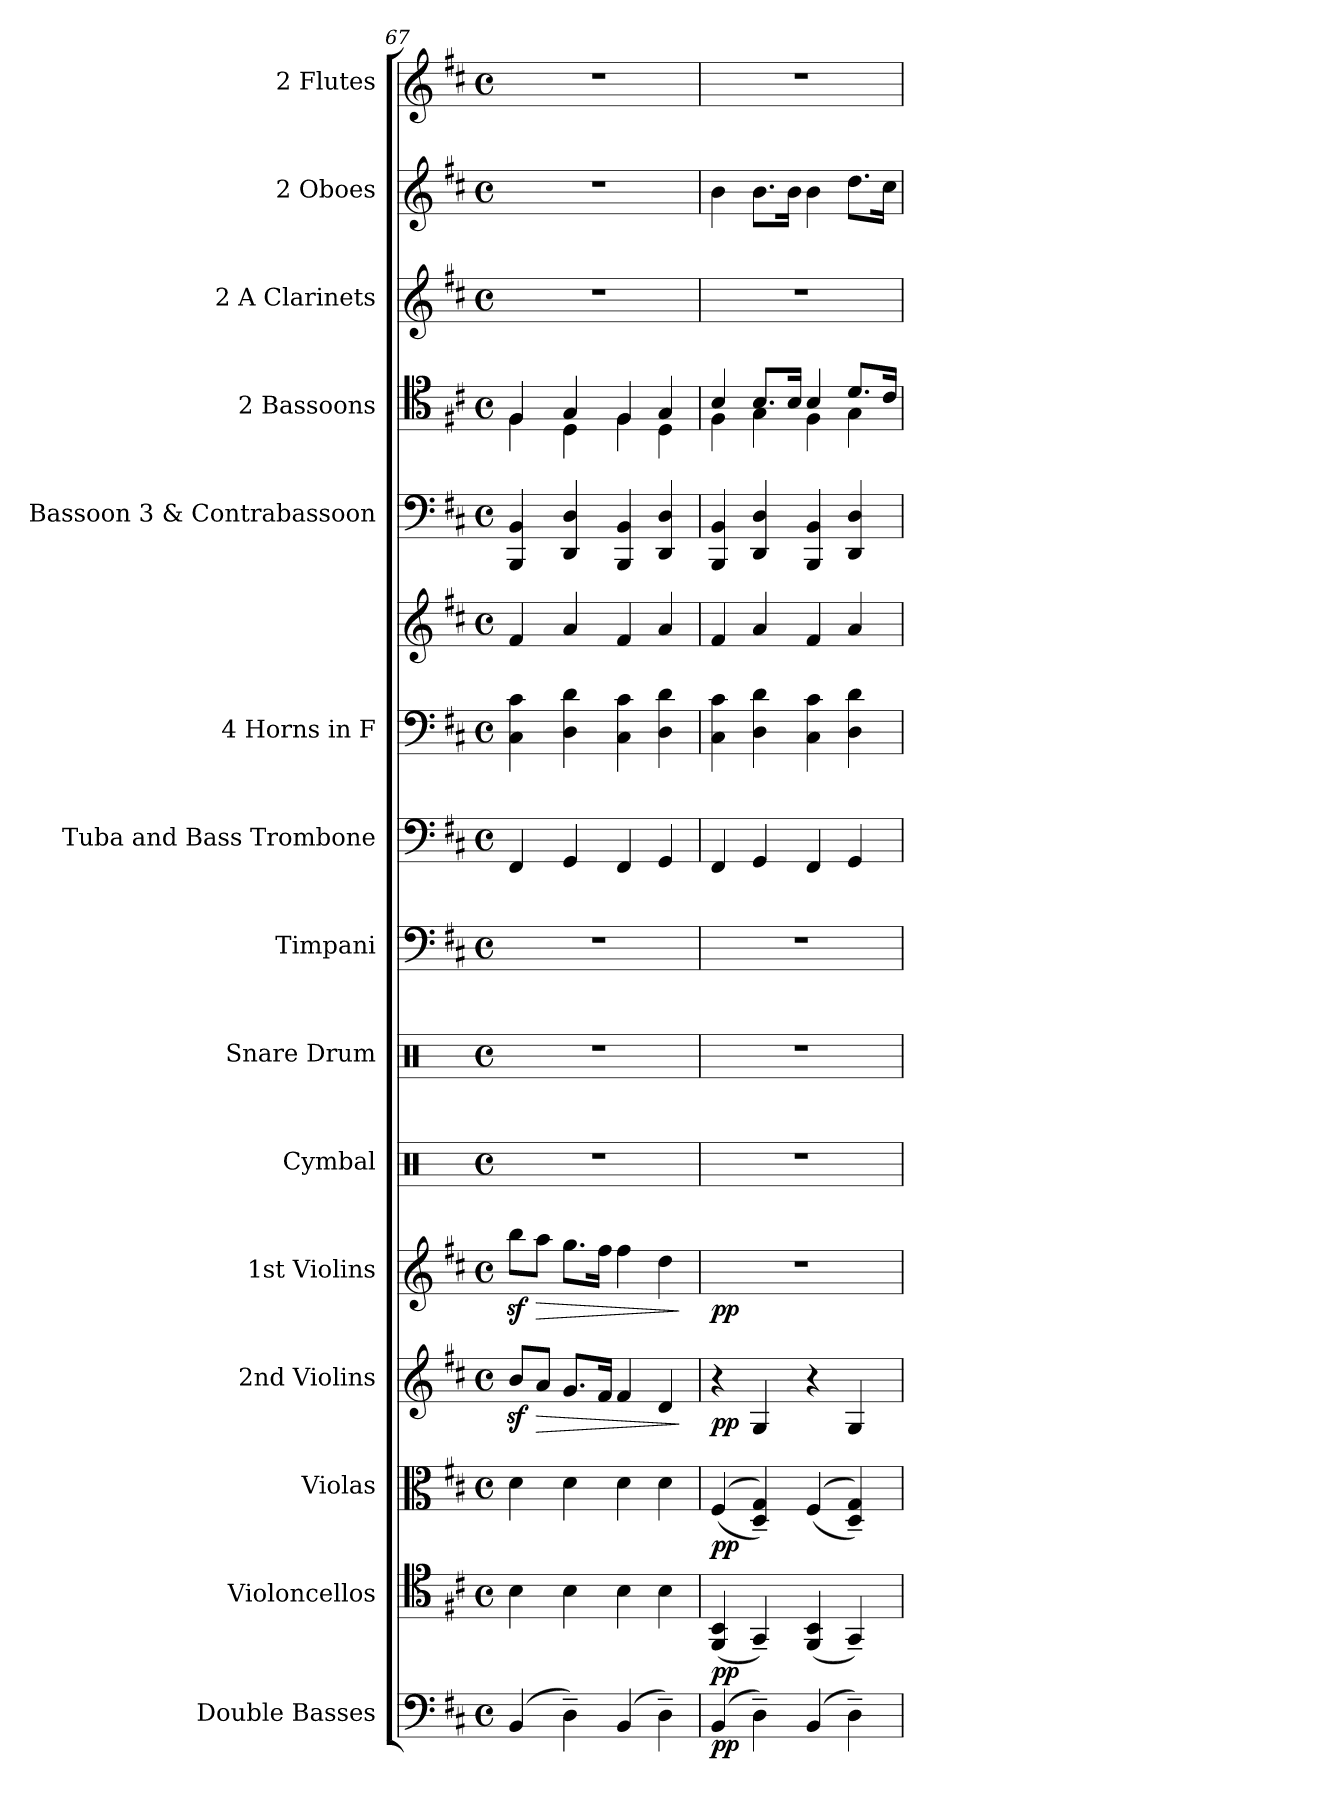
**kern	**dynam	**kern	**dynam	**kern	**dynam	**kern	**dynam	**kern	**dynam	**kern	**kern	**kern	**kern	**kern	**kern	**kern	**kern	**kern	**kern	**kern
*part15	*part15	*part14	*part14	*part13	*part13	*part12	*part12	*part11	*part11	*part10	*part9	*part8	*part7	*part6	*part6	*part5	*part4	*part3	*part2	*part1
*staff16	*staff16	*staff15	*staff15	*staff14	*staff14	*staff13	*staff13	*staff12	*staff12	*staff11	*staff10	*staff9	*staff8	*staff7	*staff6	*staff5	*staff4	*staff3	*staff2	*staff1
*I"Double Basses	*	*I"Violoncellos	*	*I"Violas	*	*I"2nd Violins	*	*I"1st Violins	*	*I"Cymbal	*I"Snare Drum	*I"Timpani	*I"Tuba and  Bass Trombone	*I"4 Horns in F	*	*I"Bassoon 3 &amp; Contrabassoon	*I"2 Bassoons	*I"2 A Clarinets	*I"2 Oboes	*I"2 Flutes
*	*	*	*	*	*	*	*	*	*	*I'Cym	*I'Sn Dr	*I'Timp	*I'Tba	*I'Hn	*	*I'Bsn	*I'Bsn	*I'Cl	*I'Ob	*I'Fl
*clefF4	*	*clefC4	*	*clefC3	*	*clefG2	*	*clefG2	*	*clefX	*clefX	*clefF4	*clefF4	*clefF4	*clefG2	*clefF4	*clefC4	*clefG2	*clefG2	*clefG2
*ITrd7c12	*	*	*	*	*	*	*	*	*	*	*	*	*	*ITrd4c7	*ITrd4c7	*	*	*ITrd2c3	*	*
*k[f#c#]	*	*k[f#c#]	*	*k[f#c#]	*	*k[f#c#]	*	*k[f#c#]	*	*k[]	*k[]	*k[f#c#]	*k[f#c#]	*k[f#]	*k[f#]	*k[f#c#]	*k[f#c#]	*k[f#c#g#d#a#]	*k[f#c#]	*k[f#c#]
*M4/4	*	*M4/4	*	*M4/4	*	*M4/4	*	*M4/4	*	*M4/4	*M4/4	*M4/4	*M4/4	*M4/4	*M4/4	*M4/4	*M4/4	*M4/4	*M4/4	*M4/4
*met(c)	*	*met(c)	*	*met(c)	*	*met(c)	*	*met(c)	*	*met(c)	*met(c)	*met(c)	*met(c)	*met(c)	*met(c)	*met(c)	*met(c)	*met(c)	*met(c)	*met(c)
=67	=67	=67	=67	=67	=67	=67	=67	=67	=67	=67	=67	=67	=67	=67	=67	=67	=67	=67	=67	=67
*	*	*	*	*	*	*	*	*	*	*	*	*	*	*	*	*	*^	*	*	*
(>4BBB/	.	4B\	.	4d\	.	8bz</L	.	8bbz<\L	.	1r	1r	1r	4FF#/	4FF#\ 4F#\	4B/	4BBB/ 4BB/	4F#/	4F#\	1r	1r	1r
!	!	!	!	!	!	!	!LO:HP:b	!	!LO:HP:b	!	!	!	!	!	!	!	!	!	!	!	!
.	.	.	.	.	.	8a/J	>	8aa\J	>	.	.	.	.	.	.	.	.	.	.	.	.
4DD~\)	.	4B\	.	4d\	.	8.g/L	.	8.gg\L	.	.	.	.	4GG/	4GG\ 4G\	4d/	4DD/ 4D/	4G/	4D\	.	.	.
.	.	.	.	.	.	16f#/Jk	.	16ff#\Jk	.	.	.	.	.	.	.	.	.	.	.	.	.
(>4BBB/	.	4B\	.	4d\	.	4f#/	.	4ff#\	.	.	.	.	4FF#/	4FF#\ 4F#\	4B/	4BBB/ 4BB/	4F#/	4F#\	.	.	.
4DD~\)	.	4B\	.	4d\	.	4d/	.	4dd\	.	.	.	.	4GG/	4GG\ 4G\	4d/	4DD/ 4D/	4G/	4D\	.	.	.
*	*	*	*	*	*	*	*	*	*	*	*	*	*	*	*	*	*v	*v	*	*	*
.	.	.	.	.	.	.	]	.	]	.	.	.	.	.	.	.	.	.	.	.
=68	=68	=68	=68	=68	=68	=68	=68	=68	=68	=68	=68	=68	=68	=68	=68	=68	=68	=68	=68	=68
*	*	*	*	*	*	*	*	*	*	*	*	*	*	*	*	*	*^	*	*	*
!	!LO:DY:b	!	!LO:DY:b	!	!LO:DY:b	!	!LO:DY:b	!	!LO:DY:b	!	!	!	!	!	!	!	!	!	!	!	!
(>4BBB/	pp	(<4FF#/ 4BB/	pp	(<(<4F#/	pp	4r	pp	1r	pp	1r	1r	1r	4FF#/	4FF#\ 4F#\	4B/	4BBB/ 4BB/	4B/	4F#\	1r	4b\	1r
4DD~\)	.	4GG~/)	.	4D/~ 4G/~))	.	4G/	.	.	.	.	.	.	4GG/	4GG\ 4G\	4d/	4DD/ 4D/	8.B/L	4G\	.	8.b\L	.
.	.	.	.	.	.	.	.	.	.	.	.	.	.	.	.	.	16B/Jk	.	.	16b\Jk	.
(>4BBB/	.	(<4FF#/ 4BB/	.	(<(<4F#/	.	4r	.	.	.	.	.	.	4FF#/	4FF#\ 4F#\	4B/	4BBB/ 4BB/	4B/	4F#\	.	4b\	.
4DD~\)	.	4GG~/)	.	4D/~ 4G/~))	.	4G/	.	.	.	.	.	.	4GG/	4GG\ 4G\	4d/	4DD/ 4D/	8.d/L	4G\	.	8.dd\L	.
.	.	.	.	.	.	.	.	.	.	.	.	.	.	.	.	.	16c#/Jk	.	.	16cc#\Jk	.
*	*	*	*	*	*	*	*	*	*	*	*	*	*	*	*	*	*v	*v	*	*	*
=	=	=	=	=	=	=	=	=	=	=	=	=	=	=	=	=	=	=	=	=
*-	*-	*-	*-	*-	*-	*-	*-	*-	*-	*-	*-	*-	*-	*-	*-	*-	*-	*-	*-	*-
